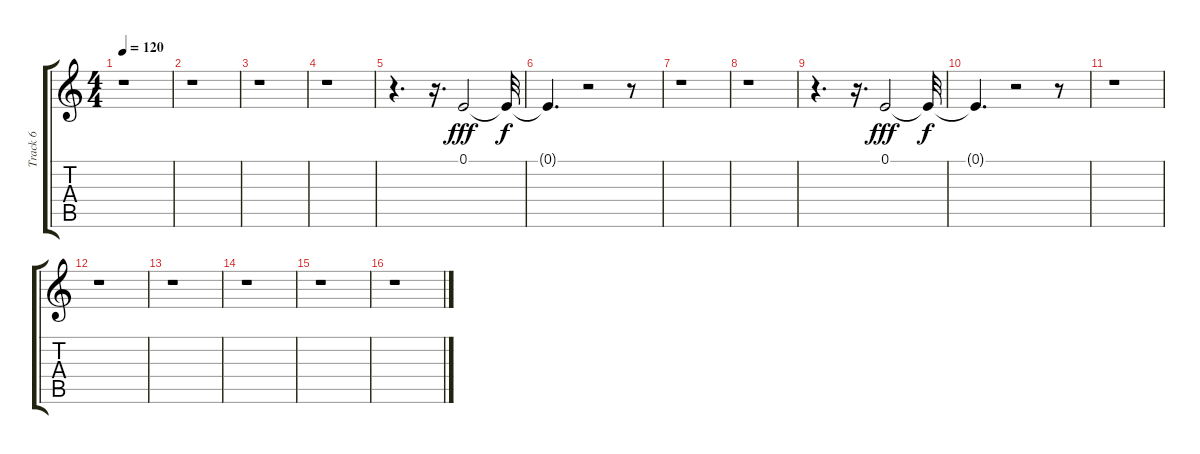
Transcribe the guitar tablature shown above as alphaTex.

\track ("Track 6" "Track 6") {instrument reversecymbal}
\staff {score tabs}
\tuning (E4 B3 G3 D3 A2 E2) {hide}
\ts (4 4)
\tempo 120
\clef g2
\ks c
r.1{dy f} |
r.1 |
r.1 |
r.1 |
r.4{d} r.16{d} 0.1.2{dy fff} 0.1{t}.32{dy f} |
0.1{t}.4{d} r.2 r.8 |
r.1 |
r.1 |
r.4{d} r.16{d} 0.1.2{dy fff} 0.1{t}.32{dy f} |
0.1{t}.4{d} r.2 r.8 |
r.1 |
r.1 |
r.1 |
r.1 |
r.1 |
r.1
